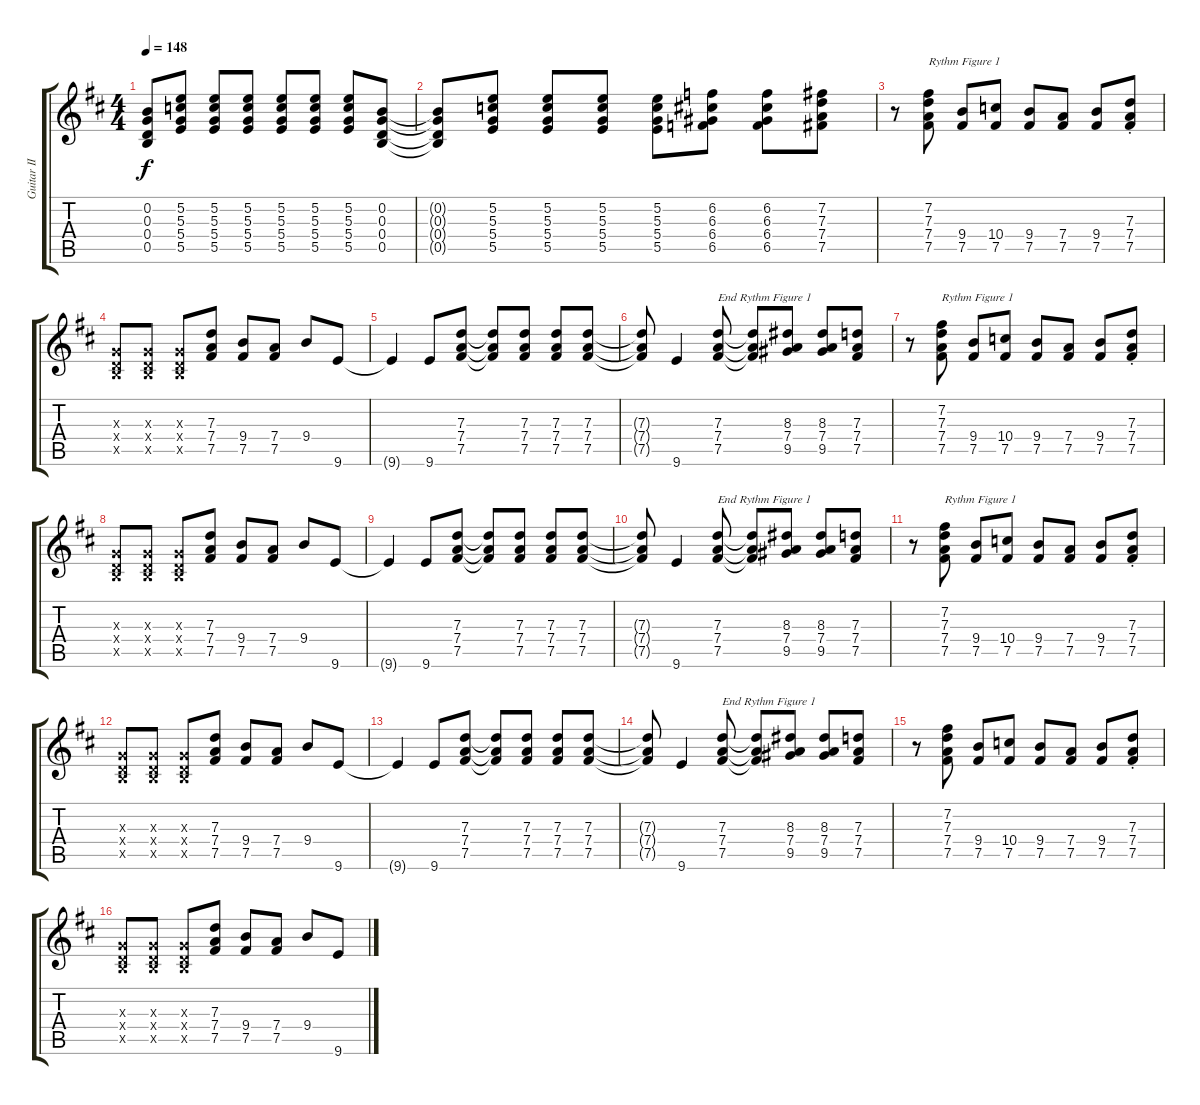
\track ("Guitar II" "Guitar II") {instrument distortionguitar}
\staff {score tabs}
\tuning (D4 B3 G3 D3 B2 G2) {hide}
\ts (4 4)
\tempo 148
\clef g2
\ks d
(0.2{t} 0.3{t} 0.4{t} 0.5{t}).8{dy f} (5.2 5.3 5.4 5.5).8 (5.2 5.3 5.4 5.5).8 (5.2 5.3 5.4 5.5).8 (5.2 5.3 5.4 5.5).8 (5.2 5.3 5.4 5.5).8 (5.2 5.3 5.4 5.5).8 (0.2 0.3 0.4 0.5).8 |
(0.2{t} 0.3{t} 0.4{t} 0.5{t}).8 (5.2 5.3 5.4 5.5).8 (5.2 5.3 5.4 5.5).8 (5.2 5.3 5.4 5.5).8 (5.2 5.3 5.4 5.5).8 (6.2 6.3 6.4 6.5).8 (6.2 6.3 6.4 6.5).8 (7.2 7.3 7.4 7.5).8 |
r.8 (7.2 7.3 7.4 7.5).8{txt "Rythm Figure 1"} (9.4 7.5).8 (10.4 7.5).8 (9.4 7.5).8 (7.4 7.5).8 (9.4 7.5).8 (7.3{st} 7.4{st} 7.5{st}).8 |
(0.3{x} 0.4{x} 0.5{x}).8 (0.3{x} 0.4{x} 0.5{x}).8 (0.3{x} 0.4{x} 0.5{x}).8 (7.3 7.4 7.5).8 (9.4 7.5).8 (7.4 7.5).8 9.4.8 9.6.8 |
9.6{t}.4 9.6.8 (7.3 7.4 7.5).8 (7.3{t} 7.4{t} 7.5{t}).8 (7.3 7.4 7.5).8 (7.3 7.4 7.5).8 (7.3 7.4 7.5).8 |
(7.3{t} 7.4{t} 7.5{t}).8 9.6.4 (7.3 7.4 7.5).8{txt "End Rythm Figure 1"} (7.3{t} 7.4{t} 7.5{t}).8 (8.3 7.4 9.5).8 (8.3 7.4 9.5).8 (7.3 7.4 7.5).8 |
r.8 (7.2 7.3 7.4 7.5).8{txt "Rythm Figure 1"} (9.4 7.5).8 (10.4 7.5).8 (9.4 7.5).8 (7.4 7.5).8 (9.4 7.5).8 (7.3{st} 7.4{st} 7.5{st}).8 |
(0.3{x} 0.4{x} 0.5{x}).8 (0.3{x} 0.4{x} 0.5{x}).8 (0.3{x} 0.4{x} 0.5{x}).8 (7.3 7.4 7.5).8 (9.4 7.5).8 (7.4 7.5).8 9.4.8 9.6.8 |
9.6{t}.4 9.6.8 (7.3 7.4 7.5).8 (7.3{t} 7.4{t} 7.5{t}).8 (7.3 7.4 7.5).8 (7.3 7.4 7.5).8 (7.3 7.4 7.5).8 |
(7.3{t} 7.4{t} 7.5{t}).8 9.6.4 (7.3 7.4 7.5).8{txt "End Rythm Figure 1"} (7.3{t} 7.4{t} 7.5{t}).8 (8.3 7.4 9.5).8 (8.3 7.4 9.5).8 (7.3 7.4 7.5).8 |
r.8 (7.2 7.3 7.4 7.5).8{txt "Rythm Figure 1"} (9.4 7.5).8 (10.4 7.5).8 (9.4 7.5).8 (7.4 7.5).8 (9.4 7.5).8 (7.3{st} 7.4{st} 7.5{st}).8 |
(0.3{x} 0.4{x} 0.5{x}).8 (0.3{x} 0.4{x} 0.5{x}).8 (0.3{x} 0.4{x} 0.5{x}).8 (7.3 7.4 7.5).8 (9.4 7.5).8 (7.4 7.5).8 9.4.8 9.6.8 |
9.6{t}.4 9.6.8 (7.3 7.4 7.5).8 (7.3{t} 7.4{t} 7.5{t}).8 (7.3 7.4 7.5).8 (7.3 7.4 7.5).8 (7.3 7.4 7.5).8 |
(7.3{t} 7.4{t} 7.5{t}).8 9.6.4 (7.3 7.4 7.5).8{txt "End Rythm Figure 1"} (7.3{t} 7.4{t} 7.5{t}).8 (8.3 7.4 9.5).8 (8.3 7.4 9.5).8 (7.3 7.4 7.5).8 |
r.8 (7.2 7.3 7.4 7.5).8 (9.4 7.5).8 (10.4 7.5).8 (9.4 7.5).8 (7.4 7.5).8 (9.4 7.5).8 (7.3{st} 7.4{st} 7.5{st}).8 |
(0.3{x} 0.4{x} 0.5{x}).8 (0.3{x} 0.4{x} 0.5{x}).8 (0.3{x} 0.4{x} 0.5{x}).8 (7.3 7.4 7.5).8 (9.4 7.5).8 (7.4 7.5).8 9.4.8 9.6.8
